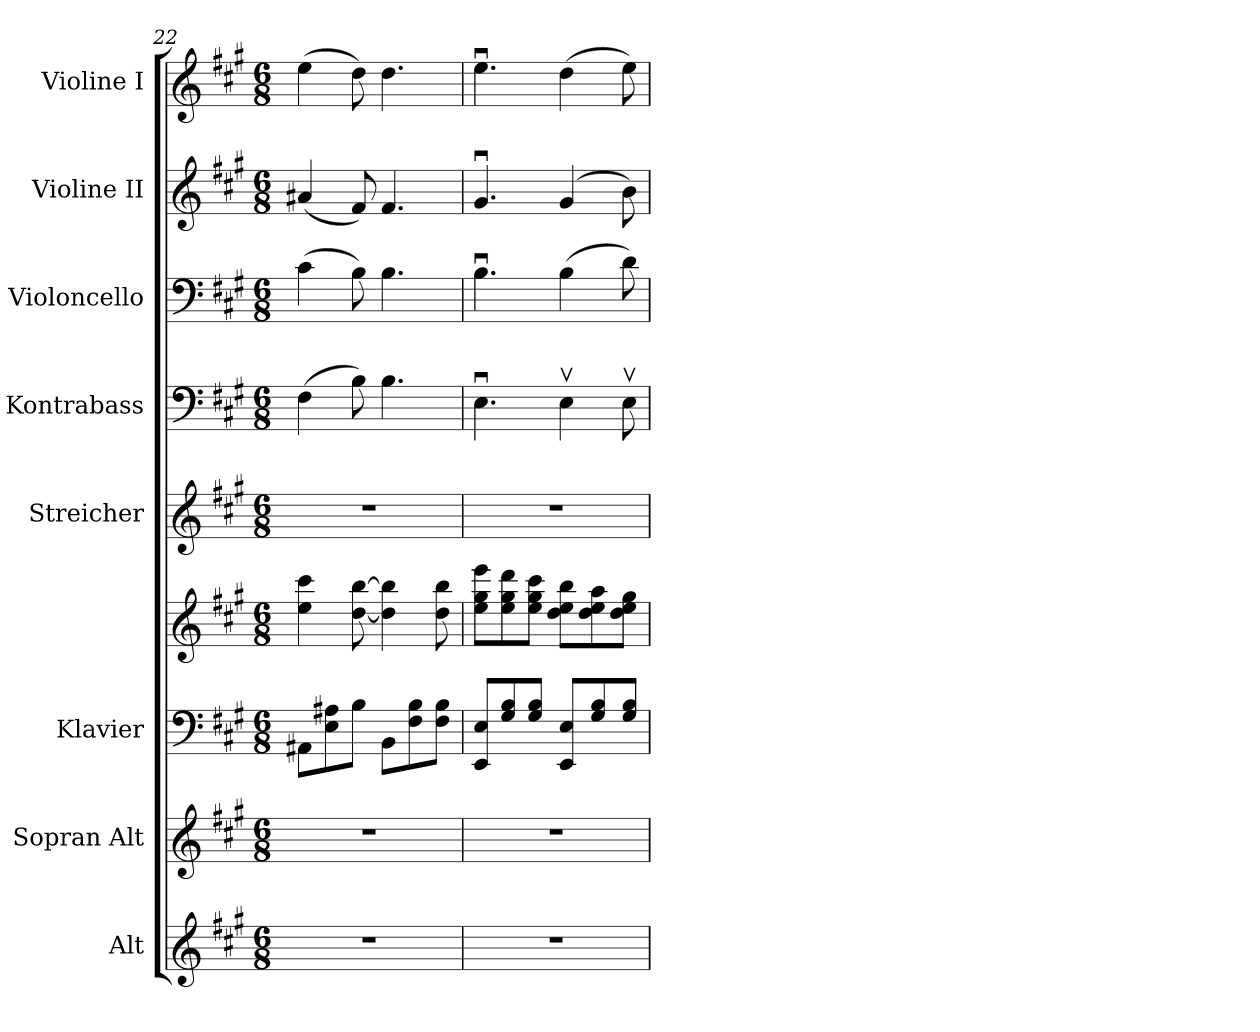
**kern	**kern	**kern	**kern	**kern	**kern	**kern	**kern	**kern
*part8	*part7	*part6	*part6	*part5	*part4	*part3	*part2	*part1
*staff9	*staff8	*staff7	*staff6	*staff5	*staff4	*staff3	*staff2	*staff1
*I"Alt	*I"Sopran Alt	*I"Klavier	*	*I"Streicher	*I"Kontrabass	*I"Violoncello	*I"Violine II	*I"Violine I
*I'A.	*I'S. A.	*I'Klav.	*	*I'Str.	*I'Kb.	*I'Vc.	*I'Vl. II	*I'Vl. I
*clefG2	*clefG2	*clefF4	*clefG2	*clefG2	*clefF4	*clefF4	*clefG2	*clefG2
*	*	*	*	*	*ITrd7c12	*	*	*
*k[f#c#g#]	*k[f#c#g#]	*k[f#c#g#]	*k[f#c#g#]	*k[f#c#g#]	*k[f#c#g#]	*k[f#c#g#]	*k[f#c#g#]	*k[f#c#g#]
*A:	*A:	*A:	*A:	*A:	*A:	*A:	*A:	*A:
*M6/8	*M6/8	*M6/8	*M6/8	*M6/8	*M6/8	*M6/8	*M6/8	*M6/8
=22	=22	=22	=22	=22	=22	=22	=22	=22
!LO:N:vis=1	!LO:N:vis=1	!	!	!LO:N:vis=1	!	!	!	!
2.r	2.r	8AA#Xi\L	4eei\ 4ccc#i	2.r	(4FF#i\	(4c#i\	(4a#Xi/	(4eei\
.	.	8Ei\ 8A#Xi\	.	.	.	.	.	.
.	.	8Bi\J	[8ddi\ [8bbi	.	8BBi\)	8Bi\)	8f#i/)	8ddi\)
.	.	8BBi\L	4ddi\] 4bbi]	.	4.BBi\	4.Bi\	4.f#i/	4.ddi\
.	.	8F#i\ 8Bi\	.	.	.	.	.	.
.	.	8F#i\ 8Bi\J	8ddi\ 8bbi	.	.	.	.	.
=23	=23	=23	=23	=23	=23	=23	=23	=23
!LO:N:vis=1	!LO:N:vis=1	!	!	!LO:N:vis=1	!	!	!	!
2.r	2.r	8EEi/ 8Ei/L	8eei\ 8gg#i\ 8eeei\L	2.r	4.EEui\	4.Bui\	4.g#ui/	4.eeui\
.	.	8G#i/ 8Bi/	8eei\ 8gg#i\ 8dddi\	.	.	.	.	.
.	.	8G#i/ 8Bi/J	8eei\ 8gg#i\ 8ccc#i\J	.	.	.	.	.
.	.	8EEi/ 8Ei/L	8ddi\ 8eei\ 8bbi\L	.	4EEvi\	(4Bi\	(4g#i/	(4ddi\
.	.	8G#i/ 8Bi/	8ddi\ 8eei\ 8aai\	.	.	.	.	.
.	.	8G#i/ 8Bi/J	8ddi\ 8eei\ 8gg#i\J	.	8EEvi\	8di\)	8bi\)	8eei\)
=	=	=	=	=	=	=	=	=
*-	*-	*-	*-	*-	*-	*-	*-	*-
